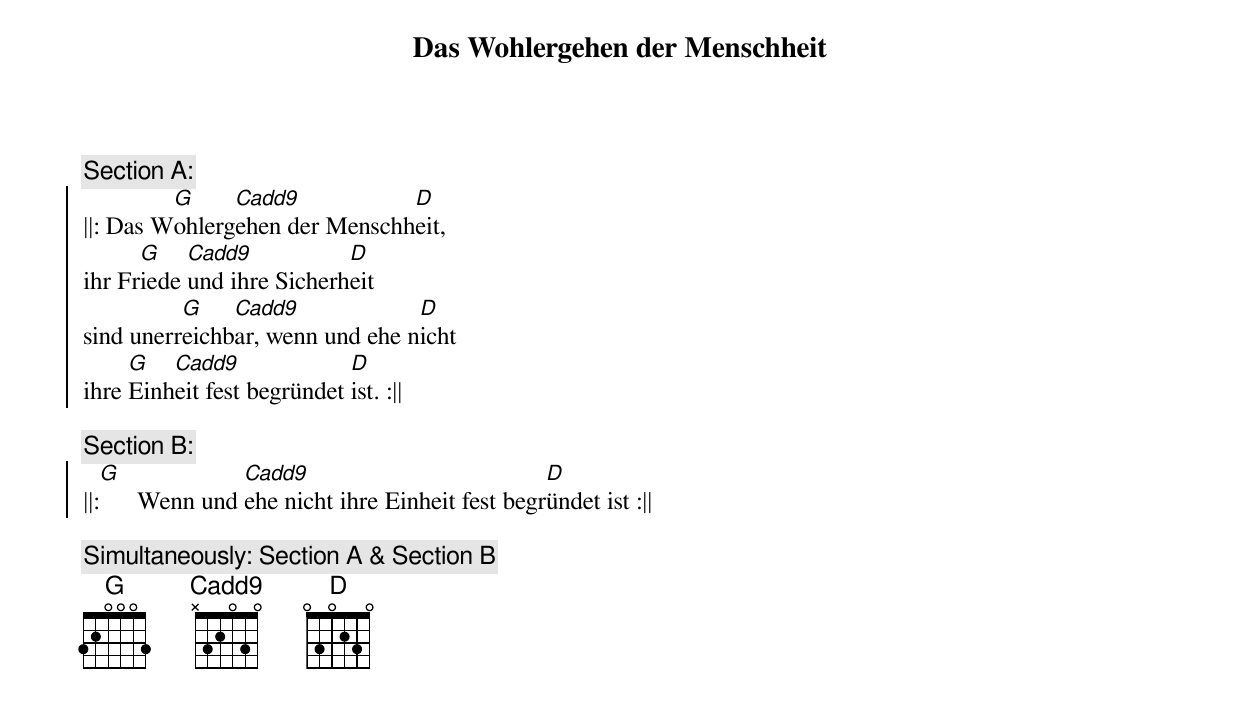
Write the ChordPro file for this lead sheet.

{title: Das Wohlergehen der Menschheit}
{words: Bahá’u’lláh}
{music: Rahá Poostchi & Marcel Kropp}
{define: D base-fret 1 frets 0 3 0 2 3 0}

{c: Section A:}
{soc}
||: Das W[G]ohlerg[Cadd9]ehen der Menschh[D]eit,
ihr Fr[G]iede [Cadd9]und ihre Sicherh[D]eit
sind unerr[G]eichb[Cadd9]ar, wenn und ehe n[D]icht
ihre [G]Einh[Cadd9]eit fest begründet [D]ist. :||
{eoc}

{c: Section B:}
{soc}
||:[G]      Wenn und [Cadd9]ehe nicht ihre Einheit fest begr[D]ündet ist :||
{eoc}

{c: Simultaneously: Section A & Section B }
